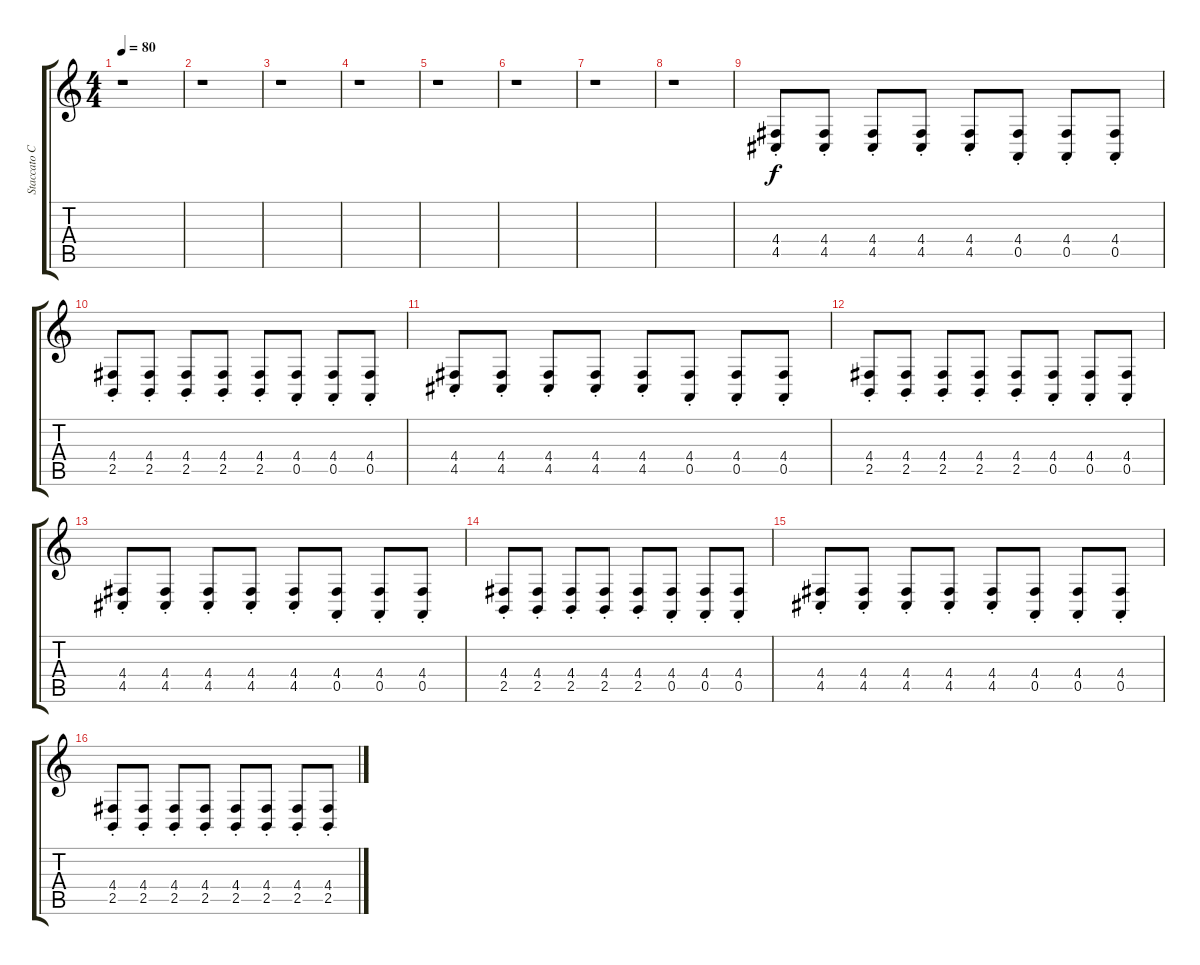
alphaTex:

\track ("Staccato Cello" "Staccato C") {instrument cello}
\staff {score tabs}
\tuning (E4 B3 G3 D3 A2 E2) {hide}
\ts (4 4)
\tempo 80
\clef g2
\ks c
r.1{dy f} |
r.1 |
r.1 |
r.1 |
r.1 |
r.1 |
r.1 |
r.1 |
(4.4{st} 4.5{st}).8 (4.4{st} 4.5{st}).8 (4.4{st} 4.5{st}).8 (4.4{st} 4.5{st}).8 (4.4{st} 4.5{st}).8 (4.4{st} 0.5{st}).8 (4.4{st} 0.5{st}).8 (4.4{st} 0.5{st}).8 |
(4.4{st} 2.5{st}).8 (4.4{st} 2.5{st}).8 (4.4{st} 2.5{st}).8 (4.4{st} 2.5{st}).8 (4.4{st} 2.5{st}).8 (4.4{st} 0.5{st}).8 (4.4{st} 0.5{st}).8 (4.4{st} 0.5{st}).8 |
(4.4{st} 4.5{st}).8 (4.4{st} 4.5{st}).8 (4.4{st} 4.5{st}).8 (4.4{st} 4.5{st}).8 (4.4{st} 4.5{st}).8 (4.4{st} 0.5{st}).8 (4.4{st} 0.5{st}).8 (4.4{st} 0.5{st}).8 |
(4.4{st} 2.5{st}).8 (4.4{st} 2.5{st}).8 (4.4{st} 2.5{st}).8 (4.4{st} 2.5{st}).8 (4.4{st} 2.5{st}).8 (4.4{st} 0.5{st}).8 (4.4{st} 0.5{st}).8 (4.4{st} 0.5{st}).8 |
(4.4{st} 4.5{st}).8 (4.4{st} 4.5{st}).8 (4.4{st} 4.5{st}).8 (4.4{st} 4.5{st}).8 (4.4{st} 4.5{st}).8 (4.4{st} 0.5{st}).8 (4.4{st} 0.5{st}).8 (4.4{st} 0.5{st}).8 |
(4.4{st} 2.5{st}).8 (4.4{st} 2.5{st}).8 (4.4{st} 2.5{st}).8 (4.4{st} 2.5{st}).8 (4.4{st} 2.5{st}).8 (4.4{st} 0.5{st}).8 (4.4{st} 0.5{st}).8 (4.4{st} 0.5{st}).8 |
(4.4{st} 4.5{st}).8 (4.4{st} 4.5{st}).8 (4.4{st} 4.5{st}).8 (4.4{st} 4.5{st}).8 (4.4{st} 4.5{st}).8 (4.4{st} 0.5{st}).8 (4.4{st} 0.5{st}).8 (4.4{st} 0.5{st}).8 |
(4.4{st} 2.5{st}).8 (4.4{st} 2.5{st}).8 (4.4{st} 2.5{st}).8 (4.4{st} 2.5{st}).8 (4.4{st} 2.5{st}).8 (4.4{st} 2.5{st}).8 (4.4{st} 2.5{st}).8 (4.4{st} 2.5{st}).8
